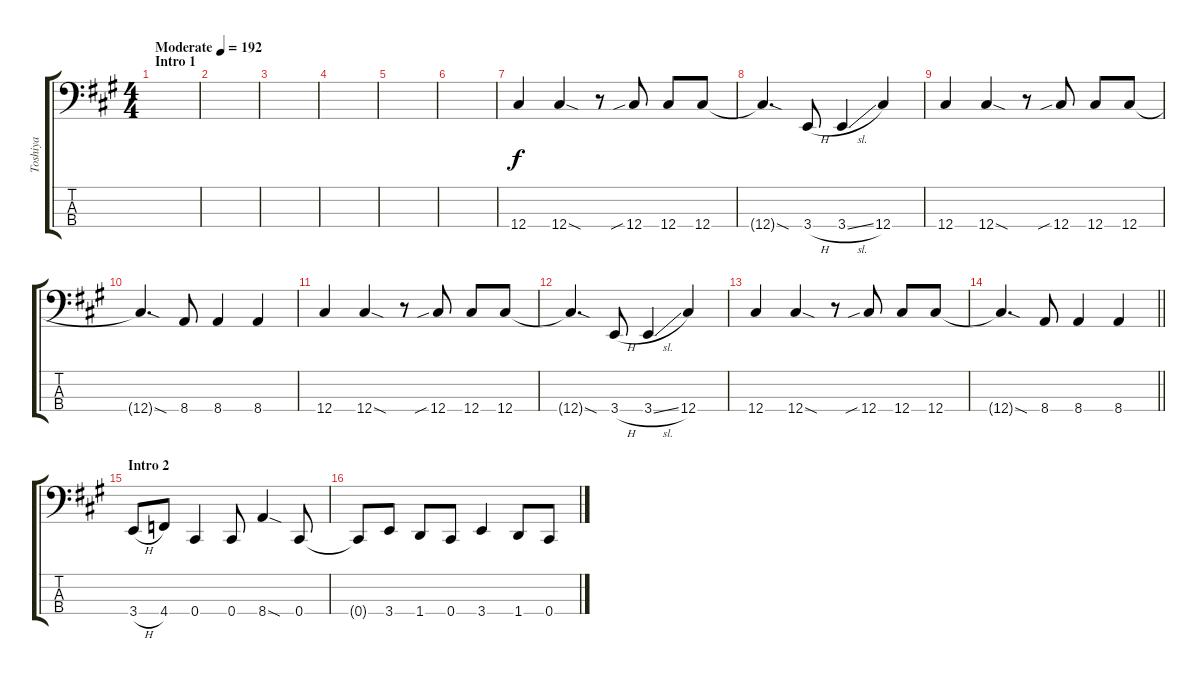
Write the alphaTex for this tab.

\track ("Toshiya" "Toshiya") {instrument electricbassfinger}
\staff {score tabs}
\tuning (E2 B1 Gb1 Db1) {hide}
\ts (4 4)
\section ("" "Intro 1")
\tempo (192 "Moderate")
\clef f4
\ks a
|
|
|
|
|
|
12.4.4 12.4{sod}.4 r.8 12.4{sib}.8 12.4.8 12.4.8 |
12.4{sod t}.4{d} 3.4{h}.8 3.4{sl}.4 12.4.4 |
12.4.4 12.4{sod}.4 r.8 12.4{sib}.8 12.4.8 12.4.8 |
12.4{sod t}.4{d} 8.4.8 8.4.4 8.4.4 |
12.4.4 12.4{sod}.4 r.8 12.4{sib}.8 12.4.8 12.4.8 |
12.4{sod t}.4{d} 3.4{h}.8 3.4{sl}.4 12.4.4 |
12.4.4 12.4{sod}.4 r.8 12.4{sib}.8 12.4.8 12.4.8 |
\barLineRight lightlight
12.4{sod t}.4{d} 8.4.8 8.4.4 8.4.4 |
\section ("" "Intro 2")
3.4{h}.8 4.4.8 0.4.4 0.4.8 8.4{sod}.4 0.4.8 |
0.4{t}.8 3.4.8 1.4.8 0.4.8 3.4.4 1.4.8 0.4.8
